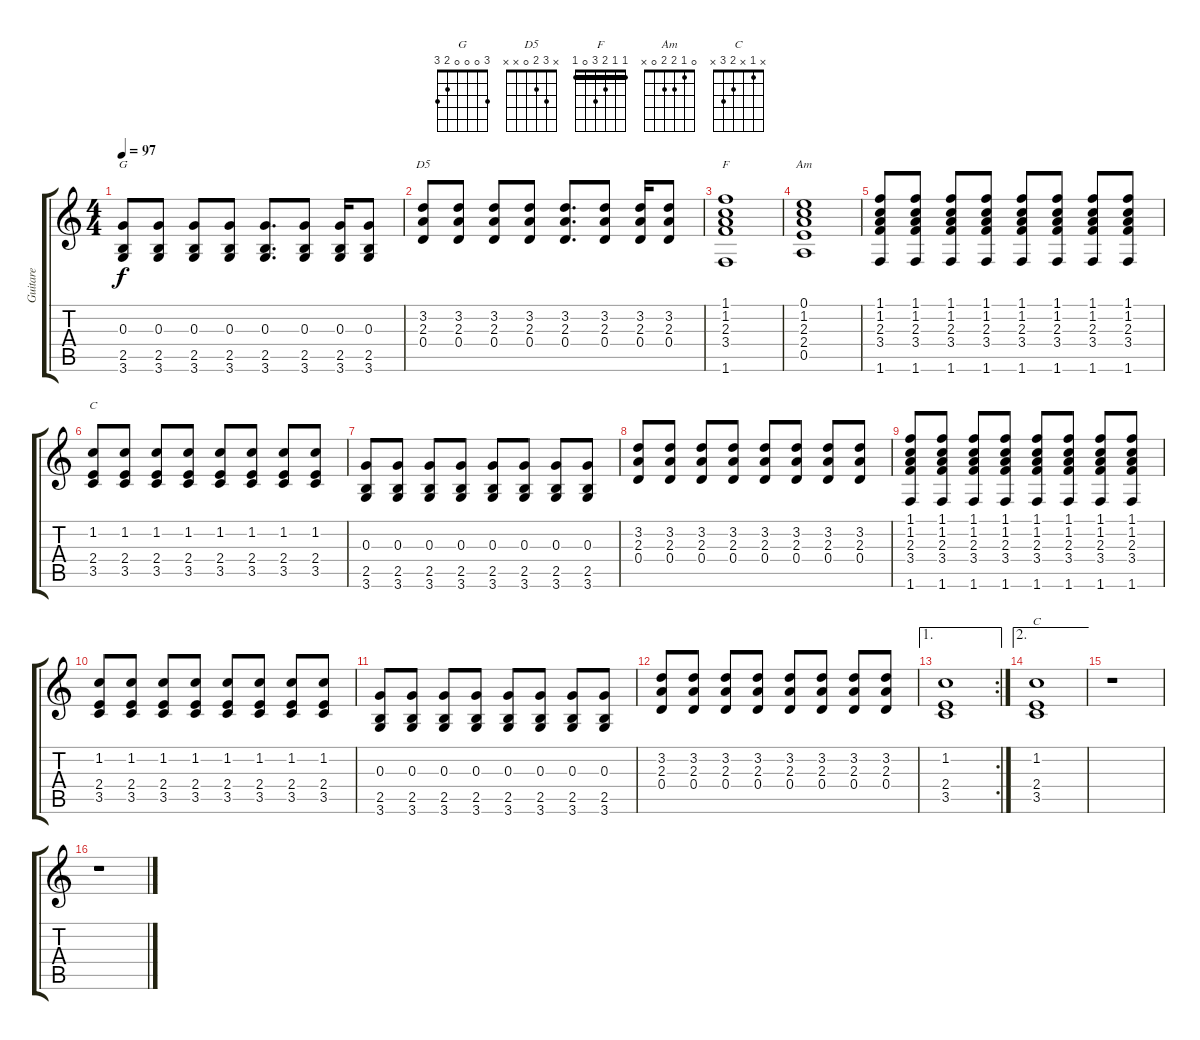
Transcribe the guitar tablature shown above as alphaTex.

\track ("Guitare" "Guitare") {instrument acousticguitarsteel}
\staff {score tabs}
\tuning (E4 B3 G3 D3 A2 E2) {hide}
\chord ("G" 3 0 0 0 2 3)
\chord ("D5" x 3 2 0 x x)
\chord ("F" 1 1 2 3 0 1) {barre 1}
\chord ("Am" 0 1 2 2 0 x)
\chord ("C" 0 1 0 2 3 x)
\chord ("C" x 1 x 2 3 x)
\ts (4 4)
\tempo 97
\clef g2
\ks c
(0.3 2.5 3.6).8{ch "G" dy f} (0.3 2.5 3.6).8 (0.3 2.5 3.6).8 (0.3 2.5 3.6).8 (0.3 2.5 3.6).8{d} (0.3 2.5 3.6).8 (0.3 2.5 3.6).16 (0.3 2.5 3.6).8 |
(3.2 2.3 0.4).8{ch "D5"} (3.2 2.3 0.4).8 (3.2 2.3 0.4).8 (3.2 2.3 0.4).8 (3.2 2.3 0.4).8{d} (3.2 2.3 0.4).8 (3.2 2.3 0.4).16 (3.2 2.3 0.4).8 |
(1.1 1.2 2.3 3.4 1.6).1{ch "F"} |
(0.1 1.2 2.3 2.4 0.5).1{ch "Am"} |
(1.1 1.2 2.3 3.4 1.6).8 (1.1 1.2 2.3 3.4 1.6).8 (1.1 1.2 2.3 3.4 1.6).8 (1.1 1.2 2.3 3.4 1.6).8 (1.1 1.2 2.3 3.4 1.6).8 (1.1 1.2 2.3 3.4 1.6).8 (1.1 1.2 2.3 3.4 1.6).8 (1.1 1.2 2.3 3.4 1.6).8 |
(1.2 2.4 3.5).8{ch "C"} (1.2 2.4 3.5).8 (1.2 2.4 3.5).8 (1.2 2.4 3.5).8 (1.2 2.4 3.5).8 (1.2 2.4 3.5).8 (1.2 2.4 3.5).8 (1.2 2.4 3.5).8 |
(0.3 2.5 3.6).8 (0.3 2.5 3.6).8 (0.3 2.5 3.6).8 (0.3 2.5 3.6).8 (0.3 2.5 3.6).8 (0.3 2.5 3.6).8 (0.3 2.5 3.6).8 (0.3 2.5 3.6).8 |
(3.2 2.3 0.4).8 (3.2 2.3 0.4).8 (3.2 2.3 0.4).8 (3.2 2.3 0.4).8 (3.2 2.3 0.4).8 (3.2 2.3 0.4).8 (3.2 2.3 0.4).8 (3.2 2.3 0.4).8 |
(1.1 1.2 2.3 3.4 1.6).8 (1.1 1.2 2.3 3.4 1.6).8 (1.1 1.2 2.3 3.4 1.6).8 (1.1 1.2 2.3 3.4 1.6).8 (1.1 1.2 2.3 3.4 1.6).8 (1.1 1.2 2.3 3.4 1.6).8 (1.1 1.2 2.3 3.4 1.6).8 (1.1 1.2 2.3 3.4 1.6).8 |
(1.2 2.4 3.5).8 (1.2 2.4 3.5).8 (1.2 2.4 3.5).8 (1.2 2.4 3.5).8 (1.2 2.4 3.5).8 (1.2 2.4 3.5).8 (1.2 2.4 3.5).8 (1.2 2.4 3.5).8 |
(0.3 2.5 3.6).8 (0.3 2.5 3.6).8 (0.3 2.5 3.6).8 (0.3 2.5 3.6).8 (0.3 2.5 3.6).8 (0.3 2.5 3.6).8 (0.3 2.5 3.6).8 (0.3 2.5 3.6).8 |
(3.2 2.3 0.4).8 (3.2 2.3 0.4).8 (3.2 2.3 0.4).8 (3.2 2.3 0.4).8 (3.2 2.3 0.4).8 (3.2 2.3 0.4).8 (3.2 2.3 0.4).8 (3.2 2.3 0.4).8 |
\ae 1
\rc 2
(1.2 2.4 3.5).1 |
\ae 2
(1.2 2.4 3.5).1{ch "C"} |
r.1 |
r.1
